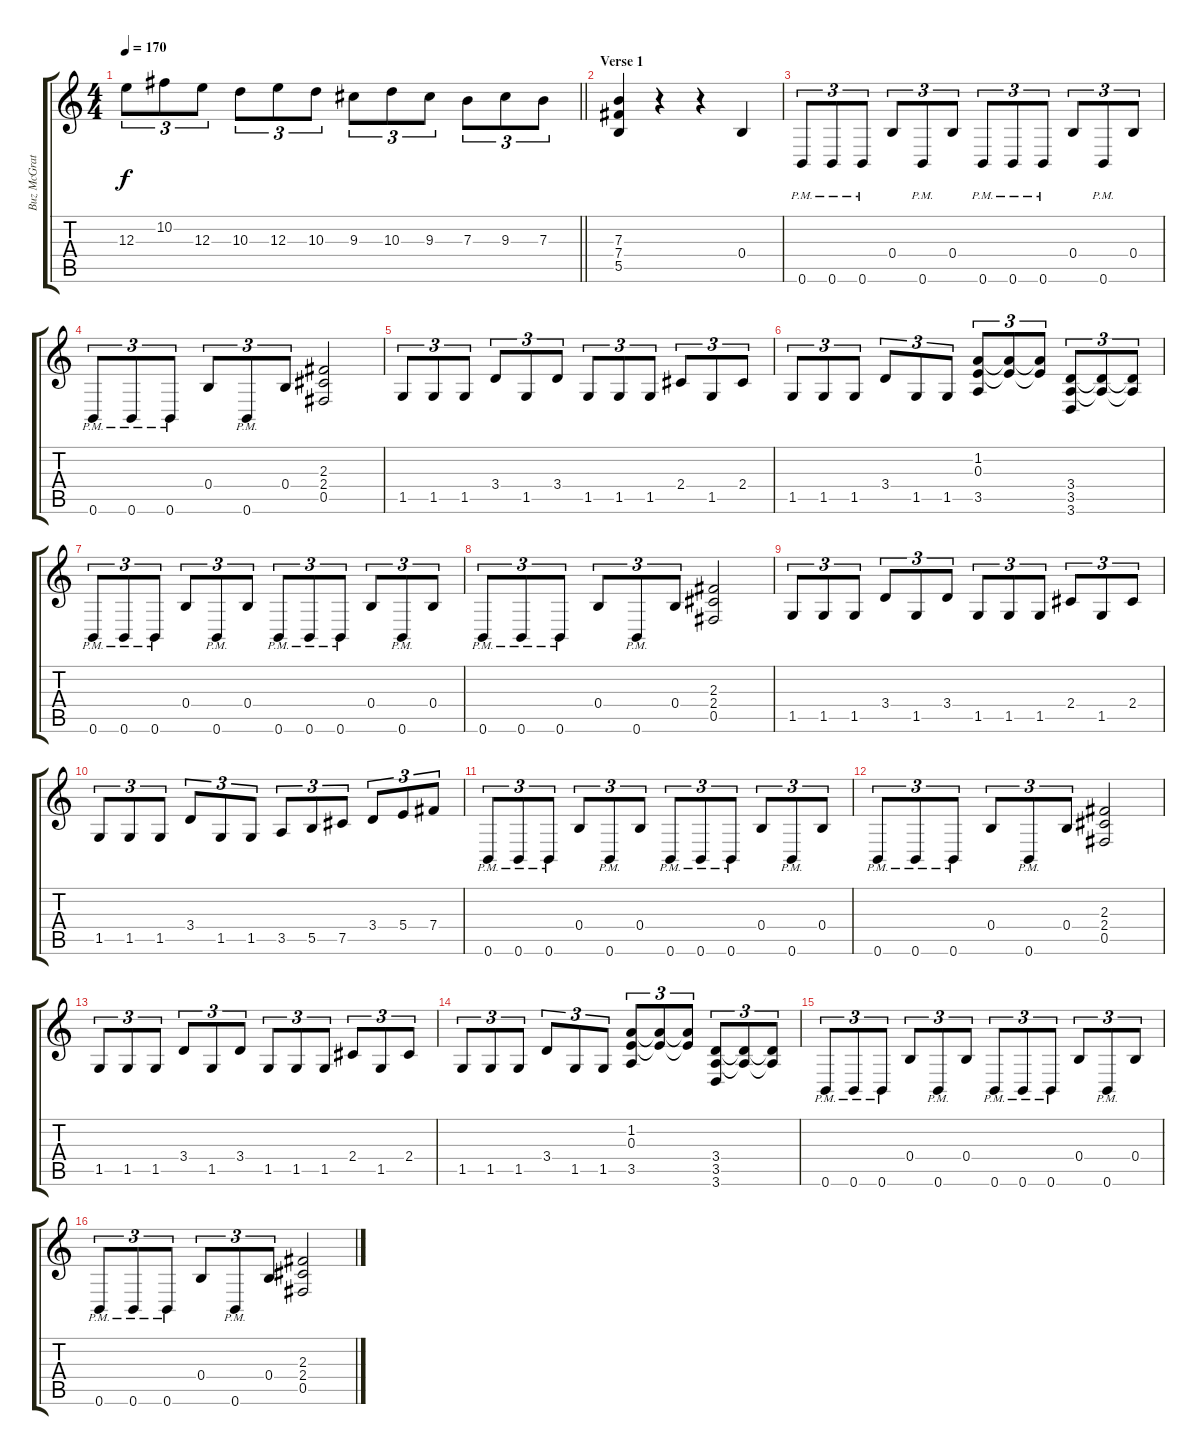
\track ("Buz McGrath" "Buz McGrat") {instrument overdrivenguitar}
\staff {score tabs}
\tuning (Db4 Ab3 E3 B2 Gb2 B1) {hide}
\ts (4 4)
\tempo 170
\clef g2
\barLineRight lightlight
\ks c
12.3.8{tu (3 2) dy f} 10.2.8{tu (3 2)} 12.3.8{tu (3 2)} 10.3.8{tu (3 2)} 12.3.8{tu (3 2)} 10.3.8{tu (3 2)} 9.3.8{tu (3 2)} 10.3.8{tu (3 2)} 9.3.8{tu (3 2)} 7.3.8{tu (3 2)} 9.3.8{tu (3 2)} 7.3.8{tu (3 2)} |
\section ("" "Verse 1")
(7.3 7.4 5.5).4 r.4 r.4 0.4.4 |
0.6{pm}.8{tu (3 2)} 0.6{pm}.8{tu (3 2)} 0.6{pm}.8{tu (3 2)} 0.4.8{tu (3 2)} 0.6{pm}.8{tu (3 2)} 0.4.8{tu (3 2)} 0.6{pm}.8{tu (3 2)} 0.6{pm}.8{tu (3 2)} 0.6{pm}.8{tu (3 2)} 0.4.8{tu (3 2)} 0.6{pm}.8{tu (3 2)} 0.4.8{tu (3 2)} |
0.6{pm}.8{tu (3 2)} 0.6{pm}.8{tu (3 2)} 0.6{pm}.8{tu (3 2)} 0.4.8{tu (3 2)} 0.6{pm}.8{tu (3 2)} 0.4.8{tu (3 2)} (2.3 2.4 0.5).2 |
1.5.8{tu (3 2)} 1.5.8{tu (3 2)} 1.5.8{tu (3 2)} 3.4.8{tu (3 2)} 1.5.8{tu (3 2)} 3.4.8{tu (3 2)} 1.5.8{tu (3 2)} 1.5.8{tu (3 2)} 1.5.8{tu (3 2)} 2.4.8{tu (3 2)} 1.5.8{tu (3 2)} 2.4.8{tu (3 2)} |
1.5.8{tu (3 2)} 1.5.8{tu (3 2)} 1.5.8{tu (3 2)} 3.4.8{tu (3 2)} 1.5.8{tu (3 2)} 1.5.8{tu (3 2)} (1.2 0.3 3.5).8{tu (3 2)} (1.2{t} 0.3{t}).8{tu (3 2)} (1.2{t} 0.3{t}).8{tu (3 2)} (3.4 3.5 3.6).8{tu (3 2)} (3.4{t} 3.5{t}).8{tu (3 2)} (3.4{t} 3.5{t}).8{tu (3 2)} |
0.6{pm}.8{tu (3 2)} 0.6{pm}.8{tu (3 2)} 0.6{pm}.8{tu (3 2)} 0.4.8{tu (3 2)} 0.6{pm}.8{tu (3 2)} 0.4.8{tu (3 2)} 0.6{pm}.8{tu (3 2)} 0.6{pm}.8{tu (3 2)} 0.6{pm}.8{tu (3 2)} 0.4.8{tu (3 2)} 0.6{pm}.8{tu (3 2)} 0.4.8{tu (3 2)} |
0.6{pm}.8{tu (3 2)} 0.6{pm}.8{tu (3 2)} 0.6{pm}.8{tu (3 2)} 0.4.8{tu (3 2)} 0.6{pm}.8{tu (3 2)} 0.4.8{tu (3 2)} (2.3 2.4 0.5).2 |
1.5.8{tu (3 2)} 1.5.8{tu (3 2)} 1.5.8{tu (3 2)} 3.4.8{tu (3 2)} 1.5.8{tu (3 2)} 3.4.8{tu (3 2)} 1.5.8{tu (3 2)} 1.5.8{tu (3 2)} 1.5.8{tu (3 2)} 2.4.8{tu (3 2)} 1.5.8{tu (3 2)} 2.4.8{tu (3 2)} |
1.5.8{tu (3 2)} 1.5.8{tu (3 2)} 1.5.8{tu (3 2)} 3.4.8{tu (3 2)} 1.5.8{tu (3 2)} 1.5.8{tu (3 2)} 3.5.8{tu (3 2)} 5.5.8{tu (3 2)} 7.5.8{tu (3 2)} 3.4.8{tu (3 2)} 5.4.8{tu (3 2)} 7.4.8{tu (3 2)} |
0.6{pm}.8{tu (3 2)} 0.6{pm}.8{tu (3 2)} 0.6{pm}.8{tu (3 2)} 0.4.8{tu (3 2)} 0.6{pm}.8{tu (3 2)} 0.4.8{tu (3 2)} 0.6{pm}.8{tu (3 2)} 0.6{pm}.8{tu (3 2)} 0.6{pm}.8{tu (3 2)} 0.4.8{tu (3 2)} 0.6{pm}.8{tu (3 2)} 0.4.8{tu (3 2)} |
0.6{pm}.8{tu (3 2)} 0.6{pm}.8{tu (3 2)} 0.6{pm}.8{tu (3 2)} 0.4.8{tu (3 2)} 0.6{pm}.8{tu (3 2)} 0.4.8{tu (3 2)} (2.3 2.4 0.5).2 |
1.5.8{tu (3 2)} 1.5.8{tu (3 2)} 1.5.8{tu (3 2)} 3.4.8{tu (3 2)} 1.5.8{tu (3 2)} 3.4.8{tu (3 2)} 1.5.8{tu (3 2)} 1.5.8{tu (3 2)} 1.5.8{tu (3 2)} 2.4.8{tu (3 2)} 1.5.8{tu (3 2)} 2.4.8{tu (3 2)} |
1.5.8{tu (3 2)} 1.5.8{tu (3 2)} 1.5.8{tu (3 2)} 3.4.8{tu (3 2)} 1.5.8{tu (3 2)} 1.5.8{tu (3 2)} (1.2 0.3 3.5).8{tu (3 2)} (1.2{t} 0.3{t}).8{tu (3 2)} (1.2{t} 0.3{t}).8{tu (3 2)} (3.4 3.5 3.6).8{tu (3 2)} (3.4{t} 3.5{t}).8{tu (3 2)} (3.4{t} 3.5{t}).8{tu (3 2)} |
0.6{pm}.8{tu (3 2)} 0.6{pm}.8{tu (3 2)} 0.6{pm}.8{tu (3 2)} 0.4.8{tu (3 2)} 0.6{pm}.8{tu (3 2)} 0.4.8{tu (3 2)} 0.6{pm}.8{tu (3 2)} 0.6{pm}.8{tu (3 2)} 0.6{pm}.8{tu (3 2)} 0.4.8{tu (3 2)} 0.6{pm}.8{tu (3 2)} 0.4.8{tu (3 2)} |
0.6{pm}.8{tu (3 2)} 0.6{pm}.8{tu (3 2)} 0.6{pm}.8{tu (3 2)} 0.4.8{tu (3 2)} 0.6{pm}.8{tu (3 2)} 0.4.8{tu (3 2)} (2.3 2.4 0.5).2
